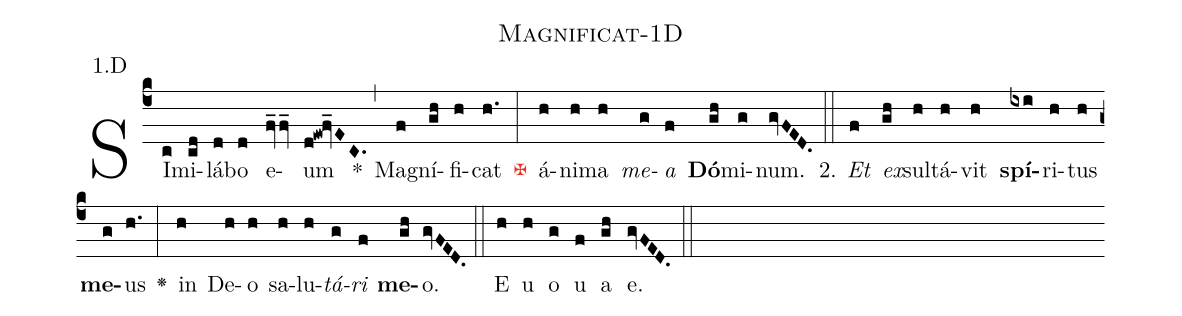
name: Magnificat-1D;
annotation: 1.D;
%%
(c4) SI(c)mi(cd)lá(d)bo(d) e(fv_2/fv_)um(d!ew!fv_EC.) *(,) Ma(f)gní(gh)fi(h)cat(h.) <c><sp>\maltese</sp></c>(:) á(h)ni(h)ma(h) <i>me</i>(g)<i>a</i>(f) <b>Dó</b>(gh)mi(g)num.(gvFED.) (::)
2. <i>Et</i>(f) <i>ex</i>(gh)sul(h)tá(h)vit(h) <b>spí</b>(ixi)ri(h)tus(h) <b>me</b>(g)us(h.) <v>\greheightstar</v>(:) in(h) De(h)o(h) sa(h)lu(h)<i>tá</i>(g)<i>ri</i>(f) <b>me</b>(gh)o.(gvFED.) (::) E(h) u(h) o(g) u(f) a(gh) e.(gvFED.) (::)
